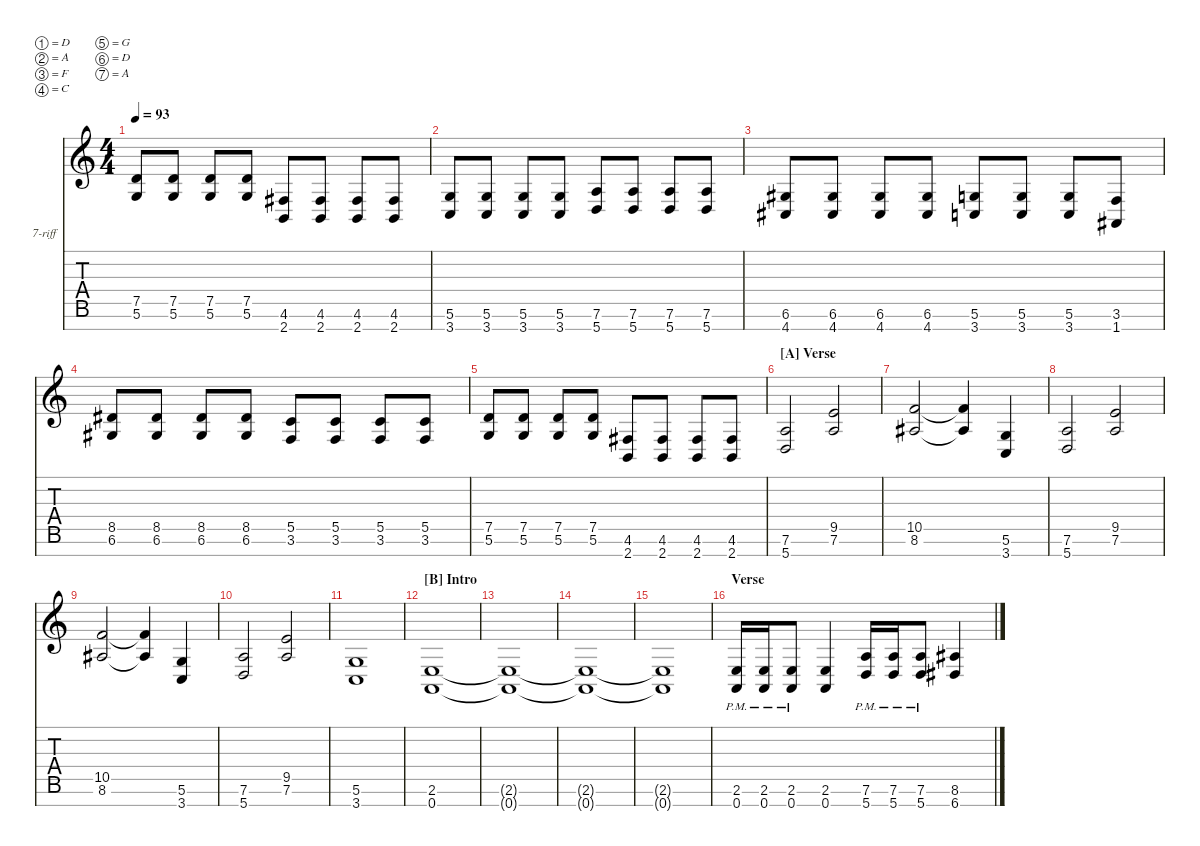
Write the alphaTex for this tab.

\defaultSystemsLayout 4
\hideDynamics
\bracketExtendMode nobrackets
\firstSystemTrackNameOrientation horizontal
\otherSystemsTrackNameOrientation horizontal
\track ("7-riff" "7-riff") {solo instrument distortionguitar}
\staff {score tabs}
\tuning (D4 A3 F3 C3 G2 D2 A1)
\ts (4 4)
\scale
1.11235
\tempo 93
\accidentals auto
\clef g2
\ottava regular
\simile none
\ks c
(5.6 7.5).8{dy f beam Up} (5.6 7.5).8{beam Up} (5.6 7.5).8{beam Up} (5.6 7.5).8{beam Up} (2.7 4.6{acc #}).8{beam Up} (2.7 4.6{acc #}).8{beam Up} (2.7 4.6{acc #}).8{beam Up} (2.7 4.6{acc #}).8{beam Up} |
\scale
0.990621 (3.7 5.6).8{beam Up} (3.7 5.6).8{beam Up} (3.7 5.6).8{beam Up} (3.7 5.6).8{beam Up} (5.7 7.6).8{beam Up} (5.7 7.6).8{beam Up} (5.7 7.6).8{beam Up} (5.7 7.6).8{beam Up} |
\scale
0.948516 (4.7{acc #} 6.6{acc #}).8{beam Up} (4.7{acc #} 6.6{acc #}).8{beam Up} (4.7{acc #} 6.6{acc #}).8{beam Up} (4.7{acc #} 6.6{acc #}).8{beam Up} (3.7 5.6).8{beam Up} (3.7 5.6).8{beam Up} (3.7 5.6).8{beam Up} (1.7{acc #} 3.6).8{beam Up} |
\scale
0.948516 (6.6{acc #} 8.5{acc #}).8{beam Up} (6.6{acc #} 8.5{acc #}).8{beam Up} (6.6{acc #} 8.5{acc #}).8{beam Up} (6.6{acc #} 8.5{acc #}).8{beam Up} (3.6 5.5).8{beam Up} (3.6 5.5).8{beam Up} (3.6 5.5).8{beam Up} (3.6 5.5).8{beam Up} |
\scale
1.09919 (5.6 7.5).8{beam Up} (5.6 7.5).8{beam Up} (5.6 7.5).8{beam Up} (5.6 7.5).8{beam Up} (2.7 4.6{acc #}).8{beam Up} (2.7 4.6{acc #}).8{beam Up} (2.7 4.6{acc #}).8{beam Up} (2.7 4.6{acc #}).8{beam Up} |
\section ("A" "Verse")
\scale
0.977463 (5.7 7.6).2{beam Up} (7.6 9.5).2{beam Up} |
\scale
0.945884 (8.6{acc #} 10.5).2{beam Up} (8.6{t acc #} 10.5{t}).4{beam Up} (3.7 5.6).4{beam Up} |
\scale
0.977463 (5.7 7.6).2{beam Up} (7.6 9.5).2{beam Up} |
\scale
1.06761 (8.6{acc #} 10.5).2{beam Up} (8.6{t acc #} 10.5{t}).4{beam Up} (3.7 5.6).4{beam Up} |
\scale
1.09129 (5.7 7.6).2{beam Up} (7.6 9.5).2{beam Up} |
\scale
0.969568 (3.7 5.6).1{beam Up} |
\section ("B" "Intro")
\scale
0.969568 (0.7 2.6).1{beam Up} |
\scale
0.969568 (0.7{t} 2.6{t}).1{beam Up} |
\scale
1.09129 (0.7{t} 2.6{t}).1{beam Up} |
\scale
0.969568 (0.7{t} 2.6{t}).1{beam Up} |
\section ("" "Verse")
\scale
0.969568 (2.6{pm} 0.7{pm}).16{beam Up} (2.6{pm} 0.7{pm}).16{beam Up} (2.6{pm} 0.7{pm}).8{beam Up} (2.6 0.7).4{beam Up} (5.7{pm} 7.6{pm}).16{beam Up} (5.7{pm} 7.6{pm}).16{beam Up} (5.7{pm} 7.6{pm}).8{beam Up} (6.7{acc #} 8.6{acc #}).4{beam Up}
